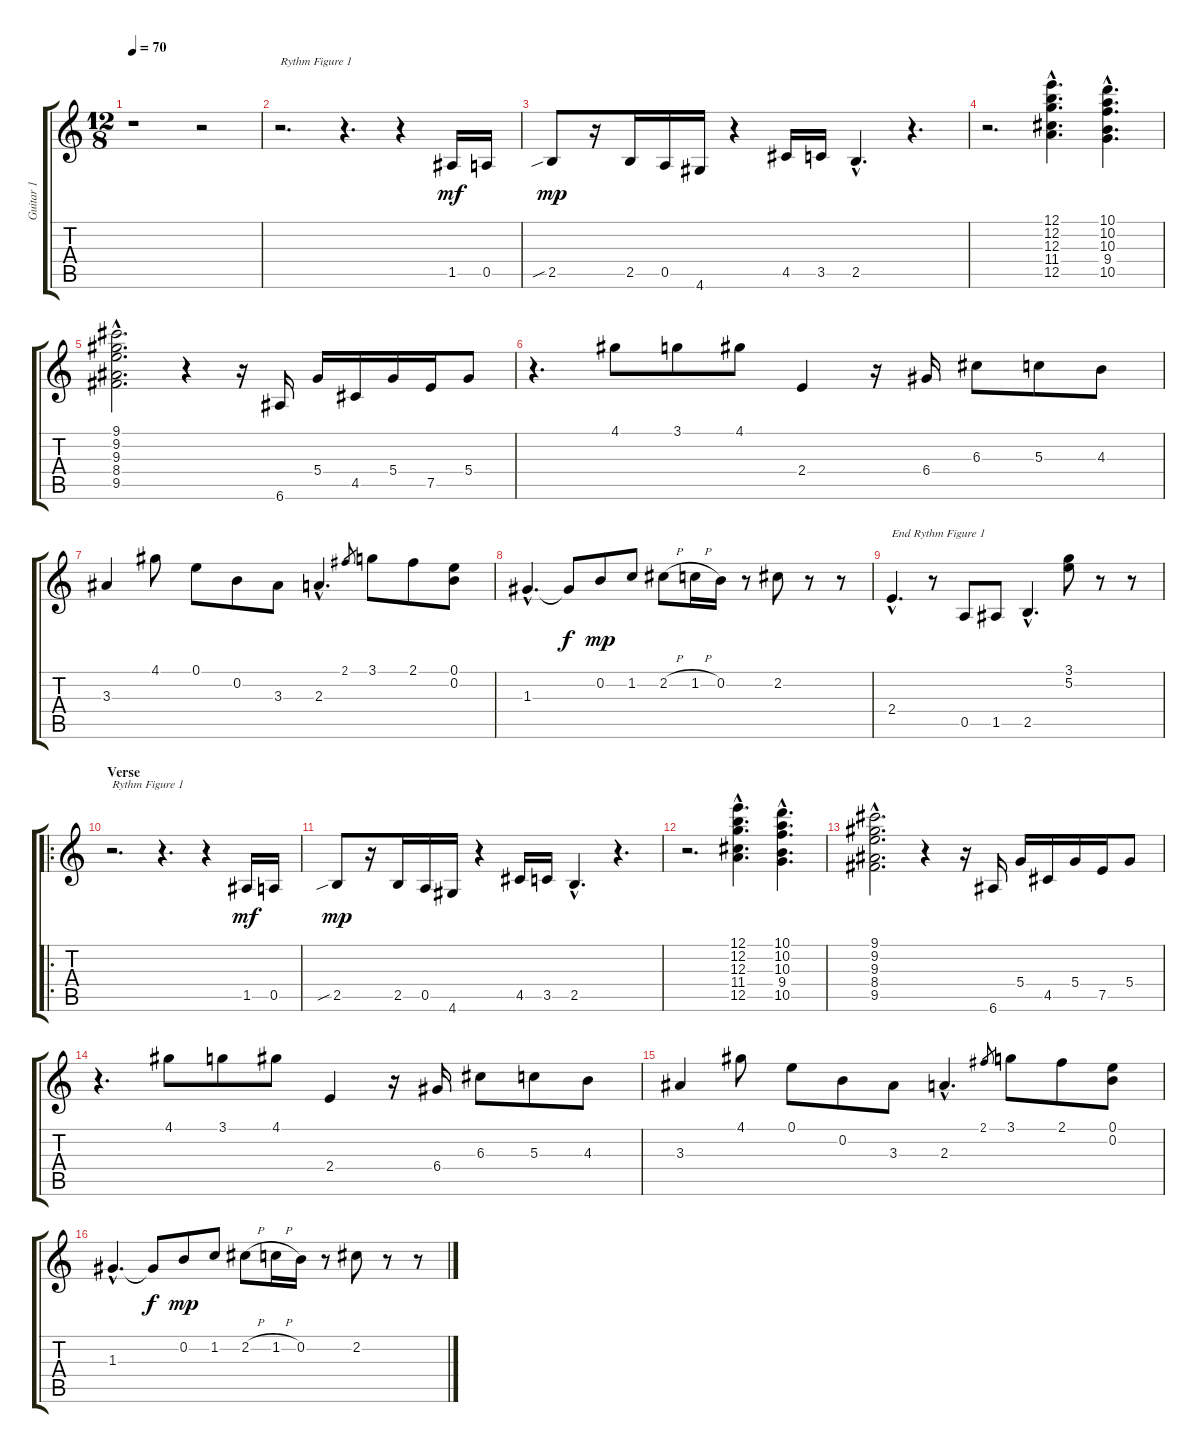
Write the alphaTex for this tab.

\track ("Guitar 1" "Guitar 1") {instrument electricguitarclean}
\staff {score tabs}
\tuning (E4 B3 G3 D3 A2 E2) {hide}
\ts (12 8)
\tempo 70
\clef g2
\ks c
r.1{dy mf instrument electricguitarclean} r.2 |
r.2{d txt "Rythm Figure 1"} r.4{d} r.4 1.5.16 0.5.16 |
2.5{sib}.8{dy mp} r.16 2.5.16 0.5.16 4.6.16 r.4 4.5.16 3.5.16 2.5{hac}.4{d} r.4{d} |
r.2{d} (12.1{hac} 12.2{hac} 12.3{hac} 11.4{hac} 12.5{hac}).4{d} (10.1{hac} 10.2{hac} 10.3{hac} 9.4{hac} 10.5{hac}).4{d} |
(9.1{hac} 9.2{hac} 9.3{hac} 8.4{hac} 9.5{hac}).2{d} r.4 r.16 6.6.16 5.4.16 4.5.16 5.4.16 7.5.16 5.4.8 |
r.4{d} 4.1.8 3.1.8 4.1.8 2.4.4 r.16 6.4.16 6.3.8 5.3.8 4.3.8 |
3.3.4 4.1.8 0.1.8 0.2.8 3.3.8 2.3{hac}.4{d} 2.1.8{gr} 3.1.8 2.1.8 (0.1 0.2).8 |
1.3{hac}.4{d} 1.3{t}.8{dy f} 0.2.8{dy mp} 1.2.8 2.2{h}.8 1.2{h}.16 0.2.16 r.8 2.2.8 r.8 r.8 |
2.4{hac}.4{d txt "End Rythm Figure 1"} r.8 0.5.8 1.5.8 2.5{hac}.4{d} (3.1 5.2).8 r.8 r.8 |
\ro
\section ("" "Verse")
r.2{d txt "Rythm Figure 1"} r.4{d} r.4 1.5.16{dy mf} 0.5.16 |
2.5{sib}.8{dy mp} r.16 2.5.16 0.5.16 4.6.16 r.4 4.5.16 3.5.16 2.5{hac}.4{d} r.4{d} |
r.2{d} (12.1{hac} 12.2{hac} 12.3{hac} 11.4{hac} 12.5{hac}).4{d} (10.1{hac} 10.2{hac} 10.3{hac} 9.4{hac} 10.5{hac}).4{d} |
(9.1{hac} 9.2{hac} 9.3{hac} 8.4{hac} 9.5{hac}).2{d} r.4 r.16 6.6.16 5.4.16 4.5.16 5.4.16 7.5.16 5.4.8 |
r.4{d} 4.1.8 3.1.8 4.1.8 2.4.4 r.16 6.4.16 6.3.8 5.3.8 4.3.8 |
3.3.4 4.1.8 0.1.8 0.2.8 3.3.8 2.3{hac}.4{d} 2.1.8{gr} 3.1.8 2.1.8 (0.1 0.2).8 |
1.3{hac}.4{d} 1.3{t}.8{dy f} 0.2.8{dy mp} 1.2.8 2.2{h}.8 1.2{h}.16 0.2.16 r.8 2.2.8 r.8 r.8
